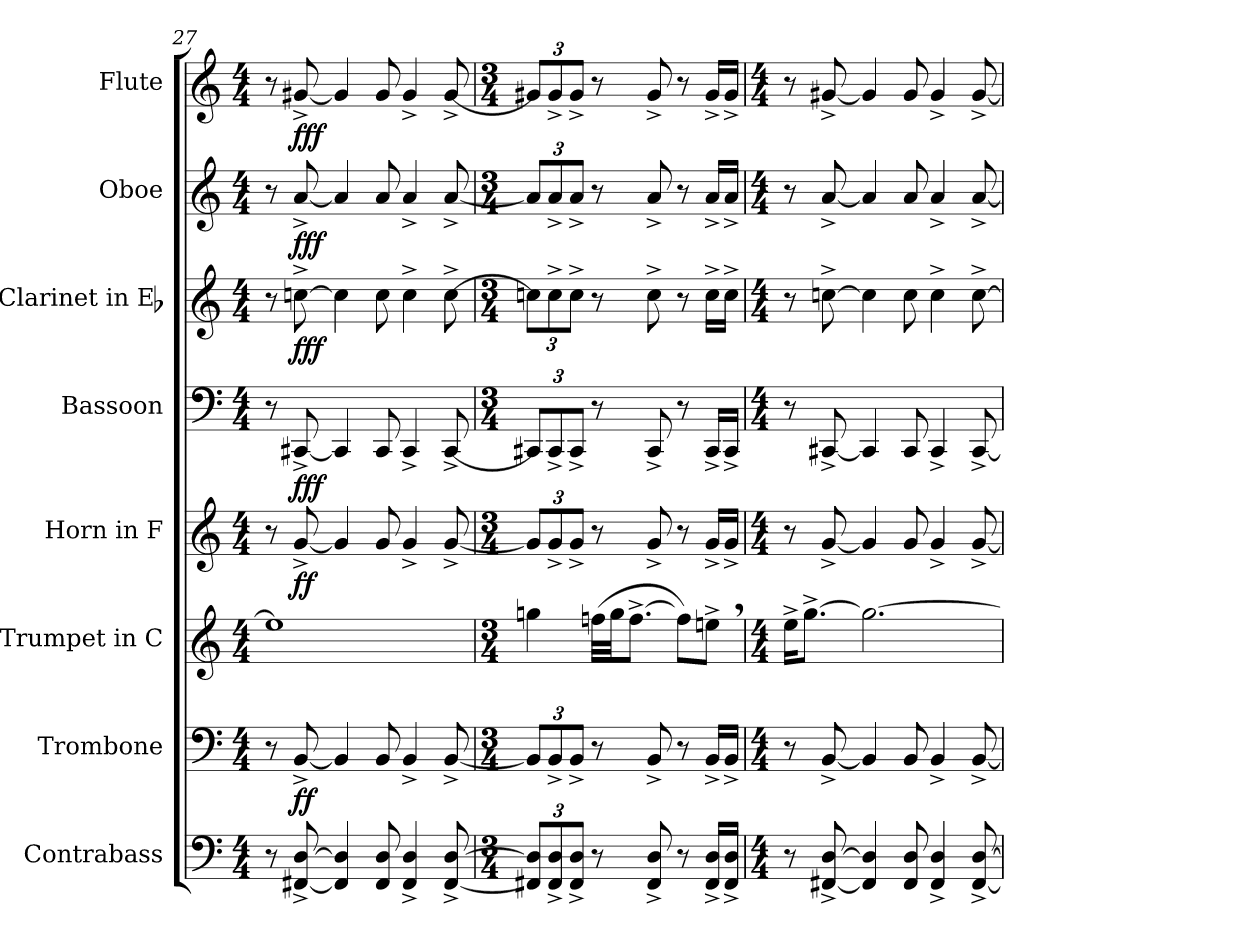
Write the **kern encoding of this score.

**kern	**kern	**dynam	**kern	**kern	**dynam	**kern	**dynam	**kern	**dynam	**kern	**dynam	**kern	**dynam
*part8	*part7	*part7	*part6	*part5	*part5	*part4	*part4	*part3	*part3	*part2	*part2	*part1	*part1
*staff8	*staff7	*staff7	*staff6	*staff5	*staff5	*staff4	*staff4	*staff3	*staff3	*staff2	*staff2	*staff1	*staff1
*I"Contrabass	*I"Trombone	*	*I"Trumpet in C	*I"Horn in F	*	*I"Bassoon	*	*I"Clarinet in Eb	*	*I"Oboe	*	*I"Flute	*
*I'Cb.	*I'Tbn.	*	*	*I'Hn.	*	*I'Bsn.	*	*	*	*I'Ob.	*	*I'Fl.	*
*clefF4	*clefF4	*	*clefG2	*clefG2	*	*clefF4	*	*clefG2	*	*clefG2	*	*clefG2	*
*ITrd7c12	*	*	*	*ITrd4c7	*	*	*	*ITrd-2c-3	*	*	*	*	*
*k[]	*k[]	*	*k[]	*	*	*k[]	*	*	*	*k[]	*	*k[]	*
*M4/4	*M4/4	*	*M4/4	*M4/4	*	*M4/4	*	*M4/4	*	*M4/4	*	*M4/4	*
=27	=27	=27	=27	=27	=27	=27	=27	=27	=27	=27	=27	=27	=27
8r	8r	.	1ee]	8r	.	8r	.	8r	.	8r	.	8r	.
[8FFF#X^ [8DD^	[8BB^	ff	.	[8c^	ff	[8CC#X^	fff	[8ee-X^	fff	[8a^	fff	[8g#X^	fff
4FFF#] 4DD]	4BB]	.	.	4c]	.	4CC#]	.	4ee-]	.	4a]	.	4g#]	.
8FFF# 8DD	8BB	.	.	8c	.	8CC#	.	8ee-	.	8a	.	8g#	.
4FFF#^ 4DD^	4BB^	.	.	4c^	.	4CC#^	.	4ee-^	.	4a^	.	4g#^	.
[8FFF#^ [8DD^	[8BB^	.	.	[8c^	.	[8CC#^	.	[8ee-^	.	[8a^	.	[8g#^	.
=28	=28	=28	=28	=28	=28	=28	=28	=28	=28	=28	=28	=28	=28
*M3/4	*M3/4	*	*M3/4	*M3/4	*	*M3/4	*	*M3/4	*	*M3/4	*	*M3/4	*
12FFF#X] 12DD]L	12BBL]	.	4ggni	12cL]	.	12CC#XL]	.	12ee-XL]	.	12aL]	.	12g#XL]	.
12FFF#^ 12DD^	12BB^	.	.	12c^	.	12CC#^	.	12ee-^	.	12a^	.	12g#^	.
12FFF#^ 12DD^J	12BB^J	.	.	12c^J	.	12CC#^J	.	12ee-^J	.	12a^J	.	12g#^J	.
8r	8r	.	(32ffniLLL	8r	.	8r	.	8r	.	8r	.	8r	.
.	.	.	32ggJJ	.	.	.	.	.	.	.	.	.	.
.	.	.	[8.ff^J	.	.	.	.	.	.	.	.	.	.
8FFF#^ 8DD^	8BB^	.	.	8c^	.	8CC#^	.	8ee-^	.	8a^	.	8g#^	.
8r	8r	.	8ffL])	8r	.	8r	.	8r	.	8r	.	8r	.
16FFF#^ 16DD^LL	16BB^LL	.	8eeni^,J	16c^LL	.	16CC#^LL	.	16ee-^LL	.	16a^LL	.	16g#^LL	.
16FFF#^ 16DD^JJ	16BB^JJ	.	.	16c^JJ	.	16CC#^JJ	.	16ee-^JJ	.	16a^JJ	.	16g#^JJ	.
=29	=29	=29	=29	=29	=29	=29	=29	=29	=29	=29	=29	=29	=29
*M4/4	*M4/4	*	*M4/4	*M4/4	*	*M4/4	*	*M4/4	*	*M4/4	*	*M4/4	*
8r	8r	.	16ee^KL	8r	.	8r	.	8r	.	8r	.	8r	.
.	.	.	[8.gg^J	.	.	.	.	.	.	.	.	.	.
[8FFF#X^ [8DD^	[8BB^	.	.	[8c^	.	[8CC#X^	.	[8ee-X^	.	[8a^	.	[8g#X^	.
4FFF#] 4DD]	4BB]	.	2.gg_	4c]	.	4CC#]	.	4ee-]	.	4a]	.	4g#]	.
8FFF# 8DD	8BB	.	.	8c	.	8CC#	.	8ee-	.	8a	.	8g#	.
4FFF#^ 4DD^	4BB^	.	.	4c^	.	4CC#^	.	4ee-^	.	4a^	.	4g#^	.
[8FFF#^ [8DD^	[8BB^	.	.	[8c^	.	[8CC#^	.	[8ee-^	.	[8a^	.	[8g#^	.
=	=	=	=	=	=	=	=	=	=	=	=	=	=
*-	*-	*-	*-	*-	*-	*-	*-	*-	*-	*-	*-	*-	*-
